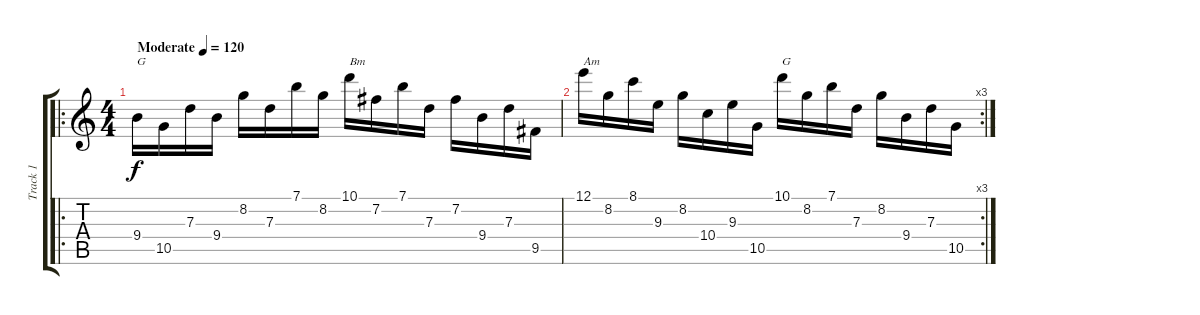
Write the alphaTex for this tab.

\track ("Track 1" "Track 1") {instrument acousticguitarsteel}
\staff {score tabs}
\tuning (E4 B3 G3 D3 A2 E2) {hide}
\ro
\ts (4 4)
\tempo (120 "Moderate")
\clef g2
\ks c
9.4.16{txt "G" dy f instrument acousticguitarsteel} 10.5.16 7.3.16 9.4.16 8.2.16 7.3.16 7.1.16 8.2.16 10.1.16{txt "Bm"} 7.2.16 7.1.16 7.3.16 7.2.16 9.4.16 7.3.16 9.5.16 |
\rc 3
12.1.16{txt "Am"} 8.2.16 8.1.16 9.3.16 8.2.16 10.4.16 9.3.16 10.5.16 10.1.16{txt "G"} 8.2.16 7.1.16 7.3.16 8.2.16 9.4.16 7.3.16 10.5.16
